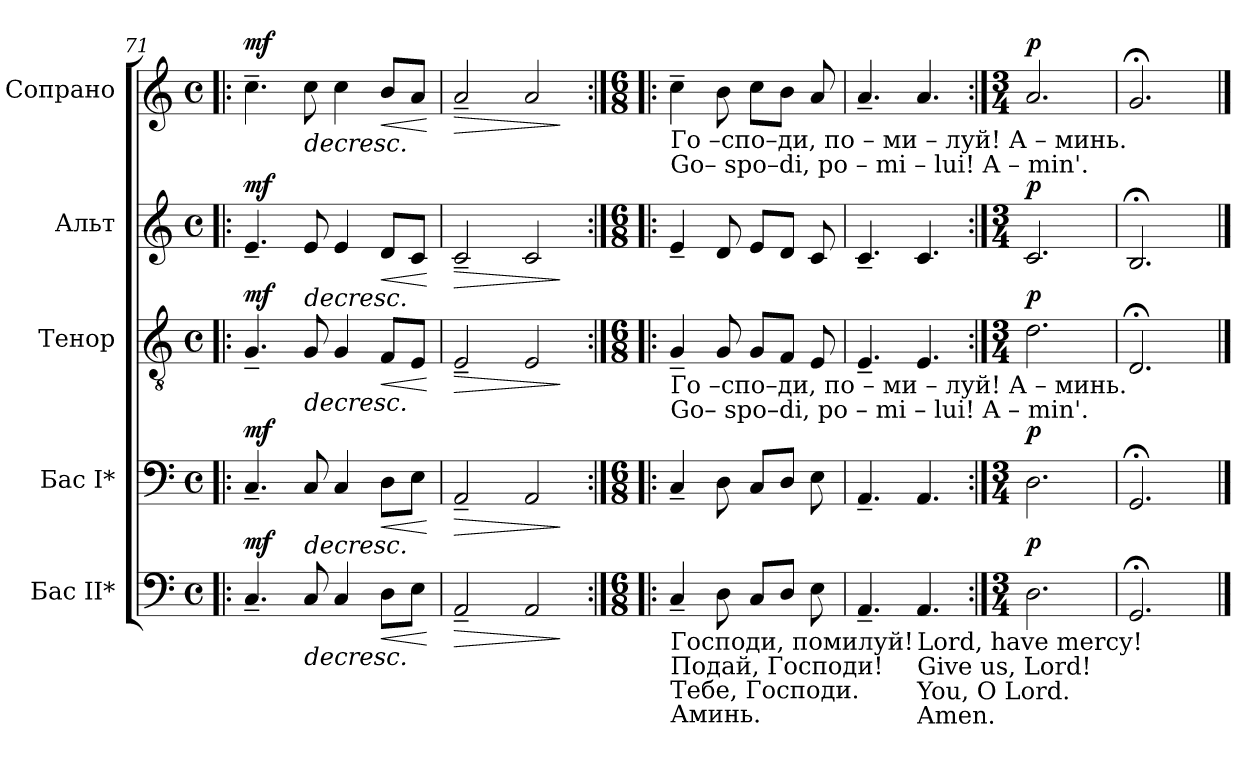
**kern	**dynam	**kern	**dynam	**kern	**dynam	**kern	**dynam	**kern	**dynam
*part5	*part5	*part4	*part4	*part3	*part3	*part2	*part2	*part1	*part1
*staff5	*staff5	*staff4	*staff4	*staff3	*staff3	*staff2	*staff2	*staff1	*staff1
*I"Бас II*	*	*I"Бас I*	*	*I"Тенор	*	*I"Альт	*	*I"Сопрано	*
*I'Б II	*	*I'Б I	*	*	*	*	*	*	*
*clefF4	*	*clefF4	*	*clefGv2	*	*clefG2	*	*clefG2	*
*k[]	*	*k[]	*	*k[]	*	*k[]	*	*k[]	*
*M4/4	*	*M4/4	*	*M4/4	*	*M4/4	*	*M4/4	*
*met(c)	*	*met(c)	*	*met(c)	*	*met(c)	*	*met(c)	*
=71!|:	=71!|:	=71!|:	=71!|:	=71!|:	=71!|:	=71!|:	=71!|:	=71!|:	=71!|:
!	!LO:DY:a	!	!LO:DY:a	!	!LO:DY:a	!	!LO:DY:a	!	!LO:DY:a
4.C~/	mf	4.C~/	mf	4.G~/	mf	4.e~/	mf	4.cc~\	mf
!	!LO:HP:b	!	!LO:HP:b	!	!LO:HP:b	!	!LO:HP:b	!	!LO:HP:b
8C/	>	8C/	>	8G/	>	8e/	>	8cc\	>
4C/	.	4C/	.	4G/	.	4e/	.	4cc\	.
!	!LO:HP:b	!	!LO:HP:b	!	!LO:HP:b	!	!LO:HP:b	!	!LO:HP:b
8D\L	<	8D\L	<	8F/L	<	8d/L	<	8b/L	<
8E\J	.	8E\J	.	8E/J	.	8c/J	.	8a/J	.
.	] [	.	] [	.	] [	.	] [	.	] [
=72	=72	=72	=72	=72	=72	=72	=72	=72	=72
!	!LO:HP:b	!	!LO:HP:b	!	!LO:HP:b	!	!LO:HP:b	!	!LO:HP:b
2AA~/	>	2AA~/	>	2E~/	>	2c~/	>	2a~/	>
2AA/	.	2AA/	.	2E/	.	2c/	.	2a/	.
.	]	.	]	.	]	.	]	.	]
!!LO:LB:g=z
=73:|!|:	=73:|!|:	=73:|!|:	=73:|!|:	=73:|!|:	=73:|!|:	=73:|!|:	=73:|!|:	=73:|!|:	=73:|!|:
*M6/8	*	*M6/8	*	*M6/8	*	*M6/8	*	*M6/8	*
!	!	!	!	!	!	!	!	!LO:TX:b:t=Го –спо–ди,   по – ми  – луй!                А  – минь.	!
!	!	!	!	!	!	!	!	!LO:TX:b:t=Go– spo–di,    po – mi  –   lui!                 A  –  min'.	!
!	!	!	!	!LO:TX:b:t=Го –спо–ди,   по – ми  – луй!                А  – минь.	!	!	!	!	!
!	!	!	!	!LO:TX:b:t=Go– spo–di,    po – mi  –   lui!                 A  –  min'.	!	!	!	!	!
!LO:TX:b:t=Господи, помилуй!	!	!	!	!	!	!	!	!	!
!LO:TX:b:t=Подай, Господи!	!	!	!	!	!	!	!	!	!
!LO:TX:b:t=Тебе, Господи.	!	!	!	!	!	!	!	!	!
!LO:TX:b:t=Аминь.	!	!	!	!	!	!	!	!	!
4C~/	.	4C~/	.	4G~/	.	4e~/	.	4cc~\	.
8D\	.	8D\	.	8G/	.	8d/	.	8b\	.
8C/L	.	8C/L	.	8G/L	.	8e/L	.	8cc\L	.
8D/J	.	8D/J	.	8F/J	.	8d/J	.	8b\J	.
8E\	.	8E\	.	8E/	.	8c/	.	8a/	.
=74	=74	=74	=74	=74	=74	=74	=74	=74	=74
4.AA~/	.	4.AA~/	.	4.E~/	.	4.c~/	.	4.a~/	.
!LO:TX:b:t=Lord, have mercy!	!	!	!	!	!	!	!	!	!
!LO:TX:b:t=Give us, Lord!	!	!	!	!	!	!	!	!	!
!LO:TX:b:t=You, O Lord.	!	!	!	!	!	!	!	!	!
!LO:TX:b:t=Amen.	!	!	!	!	!	!	!	!	!
4.AA/	.	4.AA/	.	4.E/	.	4.c/	.	4.a/	.
=75:|!	=75:|!	=75:|!	=75:|!	=75:|!	=75:|!	=75:|!	=75:|!	=75:|!	=75:|!
*M3/4	*	*M3/4	*	*M3/4	*	*M3/4	*	*M3/4	*
!	!LO:DY:a	!	!LO:DY:a	!	!LO:DY:a	!	!LO:DY:a	!	!LO:DY:a
2.D\	p	2.D\	p	2.d\	p	2.c/	p	2.a/	p
=76	=76	=76	=76	=76	=76	=76	=76	=76	=76
2.GG;</	.	2.GG;</	.	2.D;</	.	2.B;</	.	2.g;</	.
==	==	==	==	==	==	==	==	==	==
*-	*-	*-	*-	*-	*-	*-	*-	*-	*-
